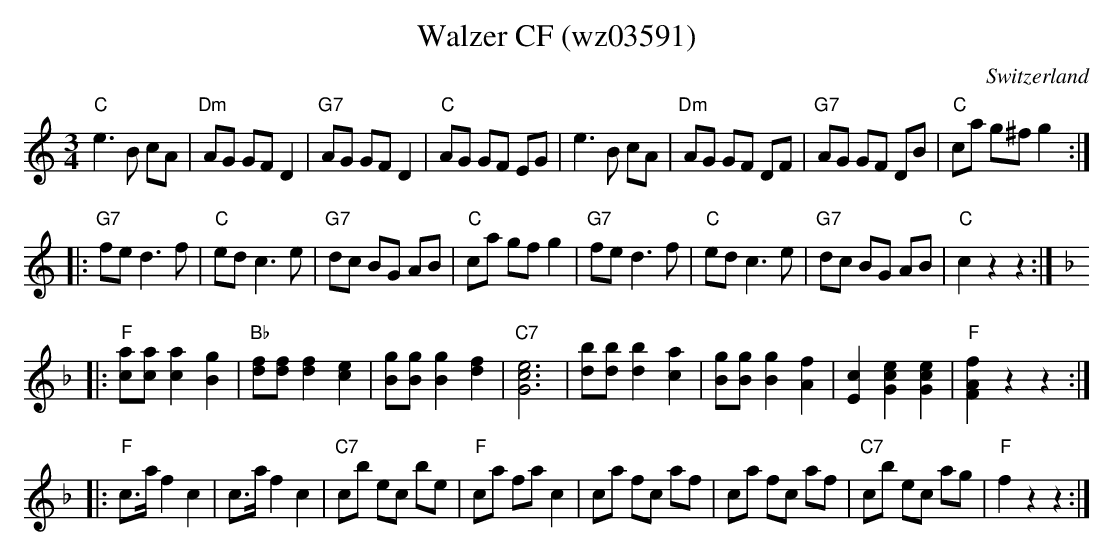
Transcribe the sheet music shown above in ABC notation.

X:1
T:Walzer CF (wz03591)
O:Switzerland
M:3/4
L:1/8
K:C major
"C"e3 B cA | "Dm"AG GF D2 | "G7"AG GF D2 | "C"AG GF EG | \
   e3 B cA | "Dm"AG GF DF | "G7"AG GF DB | "C"ca g^f g2 :|
|: "G7"fe d3 f | "C"ed c3 e | "G7"dc BG AB | "C"ca gf g2 | \
   "G7"fe d3 f | "C"ed c3 e | "G7"dc BG AB | "C"c2 z2 z2 :|
K:F %%MIDI gchordon
|: "F"[ca][ca] [ca]2 [Bg]2 | "Bb"[df][df] [df]2 [ce]2 | [Bg][Bg] [Bg]2 [df]2 | "C7"[Gce]6 | \
      [db][db] [db]2 [ca]2 | [Bg][Bg] [Bg]2 [Af]2 | [Ec]2 [Gce]2 [Gce]2 | "F"[FAf]2 z2 z2 :|
|: "F"c>a f2 c2 | c>a f2 c2 | "C7"cb ec be | "F"ca fa c2 | \
      ca fc af | ca fc af | "C7"cb ec ag | "F"f2 z2 z2 :|
